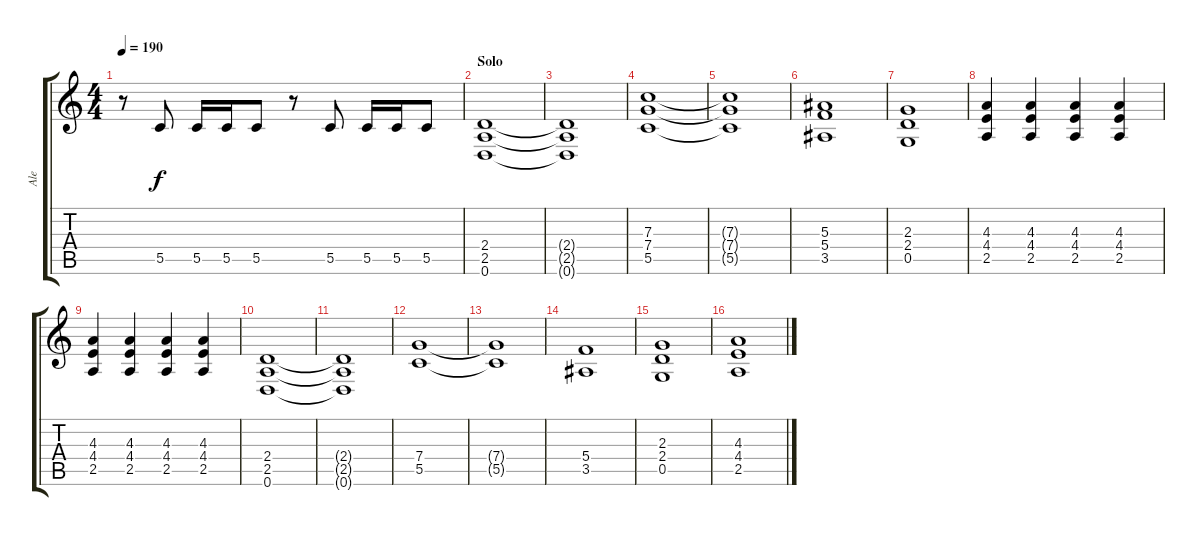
\track ("Ale" "Ale") {instrument overdrivenguitar}
\staff {score tabs}
\tuning (D4 A3 F3 C3 G2 D2) {hide}
\ts (4 4)
\tempo 190
\clef g2
\ks c
r.8{dy f} 5.5.8 5.5.16 5.5.16 5.5.8 r.8 5.5.8 5.5.16 5.5.16 5.5.8 |
\section ("" "Solo")
(2.4 2.5 0.6).1 |
(2.4{t} 2.5{t} 0.6{t}).1 |
(7.3 7.4 5.5).1 |
(7.3{t} 7.4{t} 5.5{t}).1 |
(5.3 5.4 3.5).1 |
(2.3 2.4 0.5).1 |
(4.3 4.4 2.5).4 (4.3 4.4 2.5).4 (4.3 4.4 2.5).4 (4.3 4.4 2.5).4 |
(4.3 4.4 2.5).4 (4.3 4.4 2.5).4 (4.3 4.4 2.5).4 (4.3 4.4 2.5).4 |
(2.4 2.5 0.6).1 |
(2.4{t} 2.5{t} 0.6{t}).1 |
(7.4 5.5).1 |
(7.4{t} 5.5{t}).1 |
(5.4 3.5).1 |
(2.3 2.4 0.5).1 |
(4.3 4.4 2.5).1
